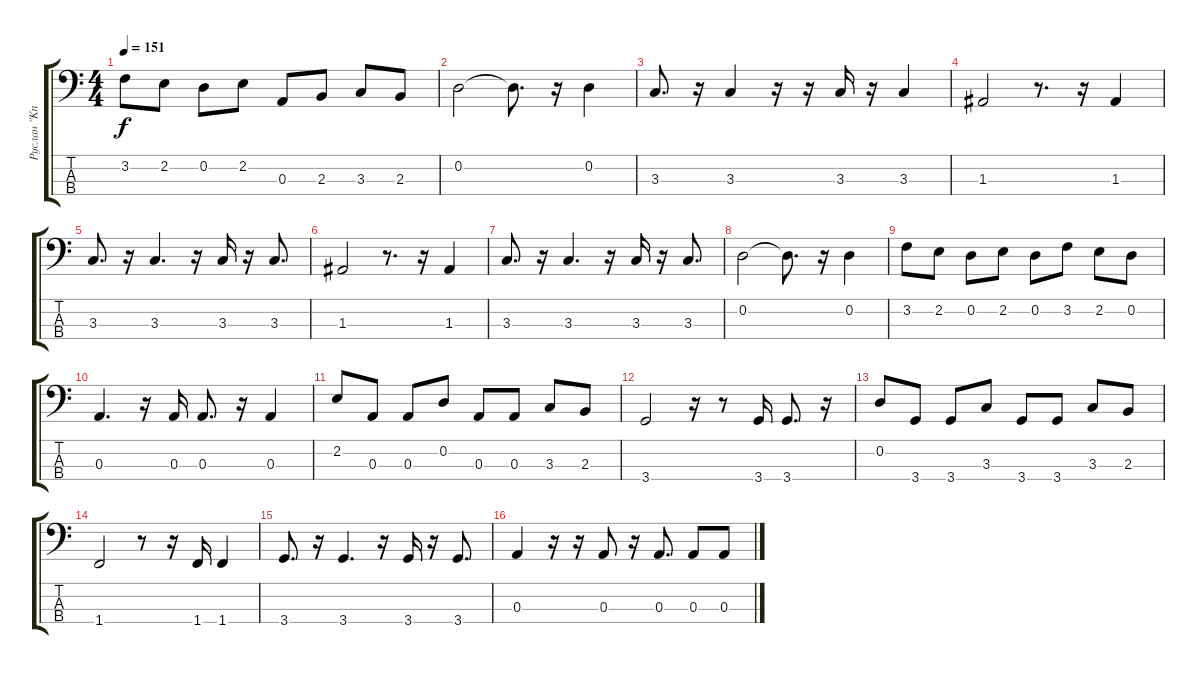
\track ("Руслан \"Kniaz\"" "Руслан \"Kn") {instrument electricbassfinger}
\staff {score tabs}
\tuning (G2 D2 A1 E1) {hide}
\ts (4 4)
\tempo 151
\clef f4
\ks c
3.2.8{dy f} 2.2.8 0.2.8 2.2.8 0.3.8 2.3.8 3.3.8 2.3.8 |
0.2.2 0.2{t}.8{d} r.16 0.2.4 |
3.3.8{d} r.16 3.3.4 r.16 r.16 3.3.16 r.16 3.3.4 |
1.3.2 r.8{d} r.16 1.3.4 |
3.3.8{d} r.16 3.3.4{d} r.16 3.3.16 r.16 3.3.8{d} |
1.3.2 r.8{d} r.16 1.3.4 |
3.3.8{d} r.16 3.3.4{d} r.16 3.3.16 r.16 3.3.8{d} |
0.2.2 0.2{t}.8{d} r.16 0.2.4 |
3.2.8 2.2.8 0.2.8 2.2.8 0.2.8 3.2.8 2.2.8 0.2.8 |
0.3.4{d} r.16 0.3.16 0.3.8{d} r.16 0.3.4 |
2.2.8 0.3.8 0.3.8 0.2.8 0.3.8 0.3.8 3.3.8 2.3.8 |
3.4.2 r.16 r.8 3.4.16 3.4.8{d} r.16 |
0.2.8 3.4.8 3.4.8 3.3.8 3.4.8 3.4.8 3.3.8 2.3.8 |
1.4.2 r.8 r.16 1.4.16 1.4.4 |
3.4.8{d} r.16 3.4.4{d} r.16 3.4.16 r.16 3.4.8{d} |
0.3.4 r.16 r.16 0.3.8 r.16 0.3.8{d} 0.3.8 0.3.8
